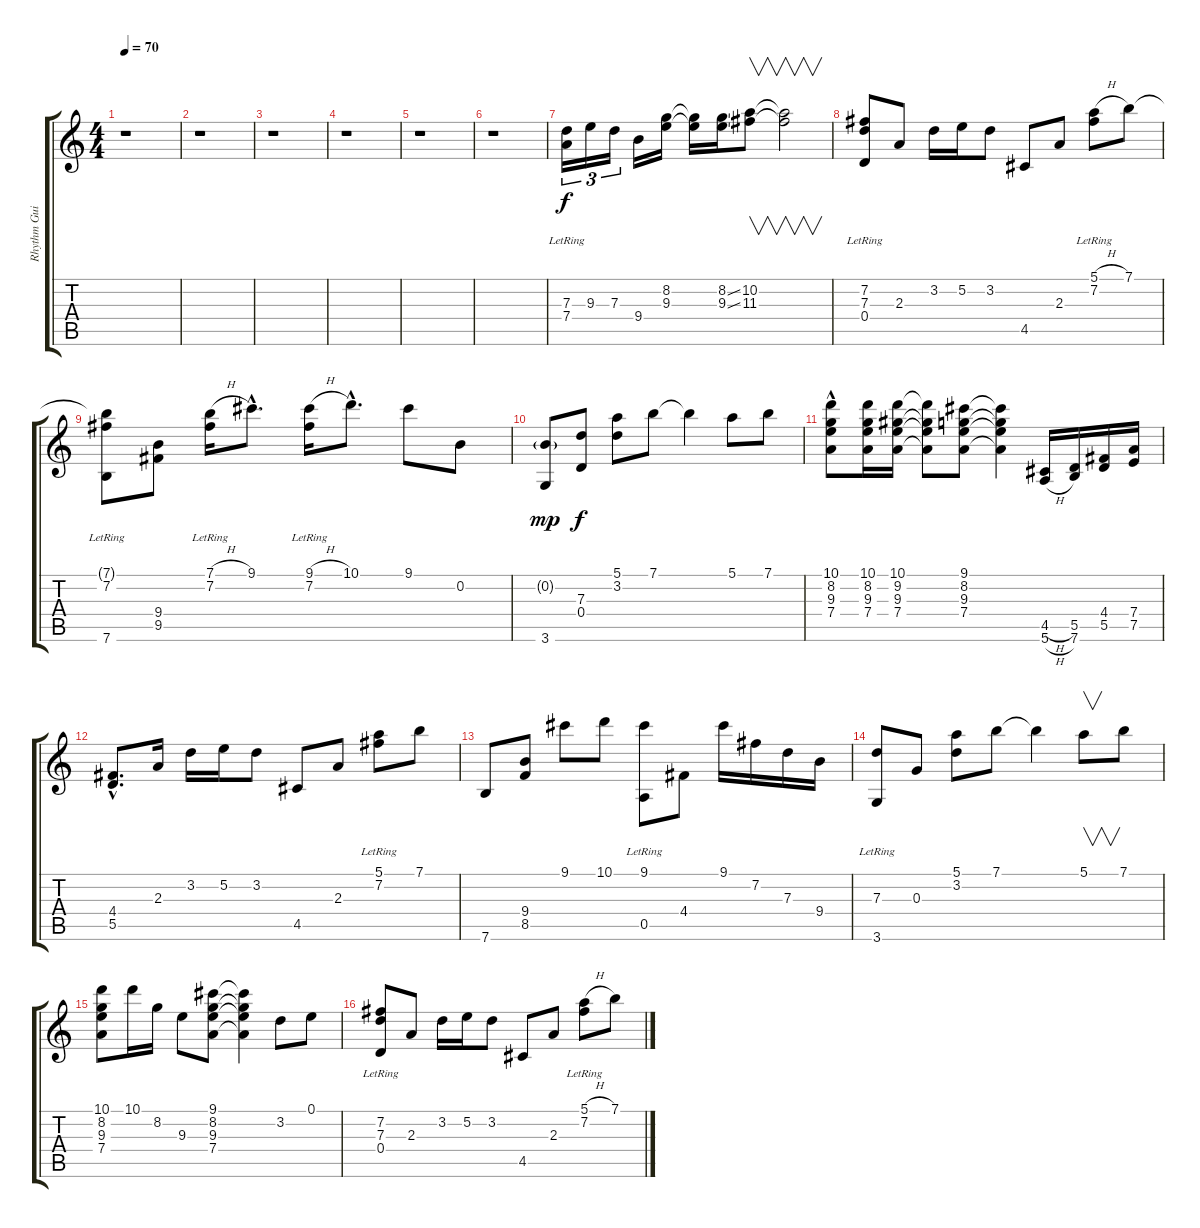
\track ("Rhythm Guitar1" "Rhythm Gui") {instrument acousticguitarnylon}
\staff {score tabs}
\tuning (E4 B3 G3 D3 A2 E2) {hide}
\ts (4 4)
\tempo 70
\clef g2
\ks c
r.1{dy f} |
r.1 |
r.1 |
r.1 |
r.1 |
r.1 |
(7.3 7.4{lr}).16{tu (3 2)} 9.3.16{tu (3 2)} 7.3.16{tu (3 2)} 9.4.16 (8.2 9.3).16 (8.2{t} 9.3{t}).16 (8.2{ss} 9.3{ss}).16 (10.2 11.3).8{v} (10.2{t} 11.3{t}).2{v} |
(7.2{lr} 7.3{lr} 0.4{lr}).8 2.3.8 3.2.16 5.2.16 3.2.8 4.5.8 2.3.8 (5.1{h} 7.2{lr}).8 7.1.8 |
(7.1{t} 7.2{lr} 7.6).8 (9.4 9.5).8 (7.1{h} 7.2{lr}).16 9.1{hac}.8{d} (9.1{h} 7.2{lr}).16 10.1{hac}.8{d} 9.1.8 0.2.8 |
(0.2{g} 3.6).8{dy mp} (7.3 0.4).8{dy f} (5.1 3.2).8 7.1.8 7.1{t}.4 5.1.8 7.1.8 |
(10.1{hac} 8.2 9.3 7.4).8 (10.1 8.2 9.3 7.4).16 (10.1 9.2 9.3 7.4).16 (10.1{t} 9.2{t} 9.3{t} 7.4{t}).8 (9.1 8.2 9.3 7.4).8 (9.1{t} 8.2{t} 9.3{t} 7.4{t}).4 (4.5{h} 5.6{h}).16 (5.5 7.6).16 (4.4 5.5).16 (7.4 7.5).16 |
(4.4{hac} 5.5{hac}).8{d} 2.3.16 3.2.16 5.2.16 3.2.8 4.5.8 2.3.8 (5.1 7.2{lr}).8 7.1.8 |
7.6.8 (9.4 8.5).8 9.1.8 10.1.8 (9.1{lr} 0.5).8 4.4.8 9.1.16 7.2.16 7.3.16 9.4.16 |
(7.3{lr} 3.6).8 0.3.8 (5.1 3.2).8 7.1.8 7.1{t}.4 5.1.8{v} 7.1.8 |
(10.1 8.2 9.3 7.4).8 10.1.16 8.2.16 9.3.8 (9.1 8.2 9.3 7.4).8 (9.1{t} 8.2{t} 9.3{t} 7.4{t}).4 3.2.8 0.1.8 |
(7.2{lr} 7.3{lr} 0.4{lr}).8 2.3.8 3.2.16 5.2.16 3.2.8 4.5.8 2.3.8 (5.1{h} 7.2{lr}).8 7.1.8
